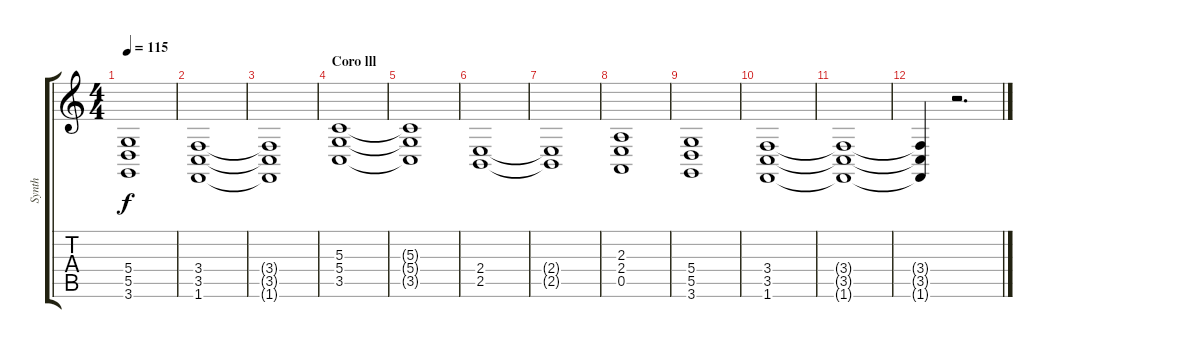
\track ("Synth" "Synth") {instrument stringensemble2}
\staff {score tabs}
\tuning (E4 B3 G3 D3 A2 E2) {hide}
\ts (4 4)
\tempo 115
\clef g2
\ks c
(5.4 5.5 3.6).1{dy f} |
(3.4 3.5 1.6).1 |
(3.4{t} 3.5{t} 1.6{t}).1 |
\section ("" "Coro lll")
(5.3 5.4 3.5).1 |
(5.3{t} 5.4{t} 3.5{t}).1 |
(2.4 2.5).1 |
(2.4{t} 2.5{t}).1 |
(2.3 2.4 0.5).1 |
(5.4 5.5 3.6).1 |
(3.4 3.5 1.6).1 |
(3.4{t} 3.5{t} 1.6{t}).1 |
(3.4{t} 3.5{t} 1.6{t}).4 r.2{d}
